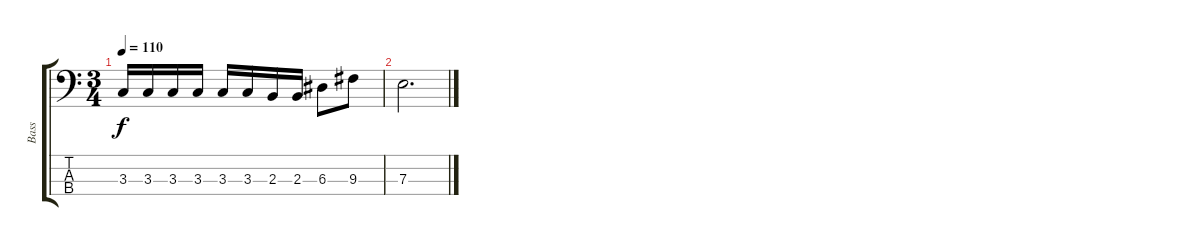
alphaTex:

\track ("Bass" "Bass") {instrument electricbassfinger}
\staff {score tabs}
\tuning (G2 D2 A1 E1) {hide}
\ts (3 4)
\tempo 110
\clef f4
\ks c
3.3.16{dy f} 3.3.16 3.3.16 3.3.16 3.3.16 3.3.16 2.3.16 2.3.16 6.3.8 9.3.8 |
7.3.2{d volume 0}
